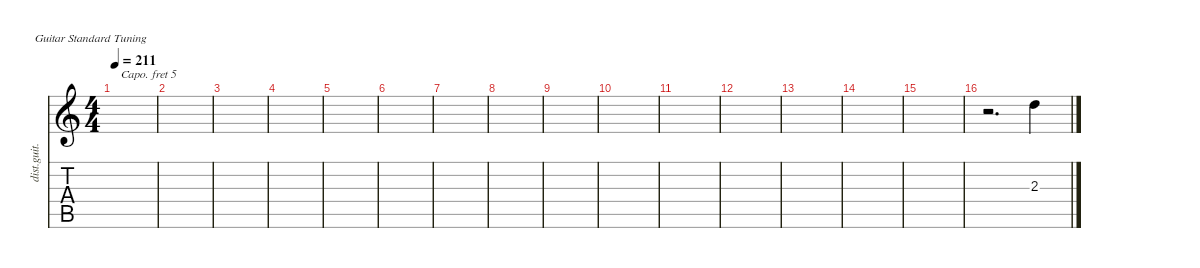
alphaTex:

\defaultSystemsLayout 4
\hideDynamics
\bracketExtendMode nobrackets
\track ("Guitar Solo" "dist.guit.") {instrument distortionguitar}
\staff {score tabs}
\capo 5
\tuning (E4 B3 G3 D3 A2 E2)
\ts (4 4)
\tempo 211
\clef g2
\ks c
|
|
|
|
|
|
|
|
|
|
|
|
|
|
|
r.2{d beam Down} 2.3{sl}.4{beam Down}
